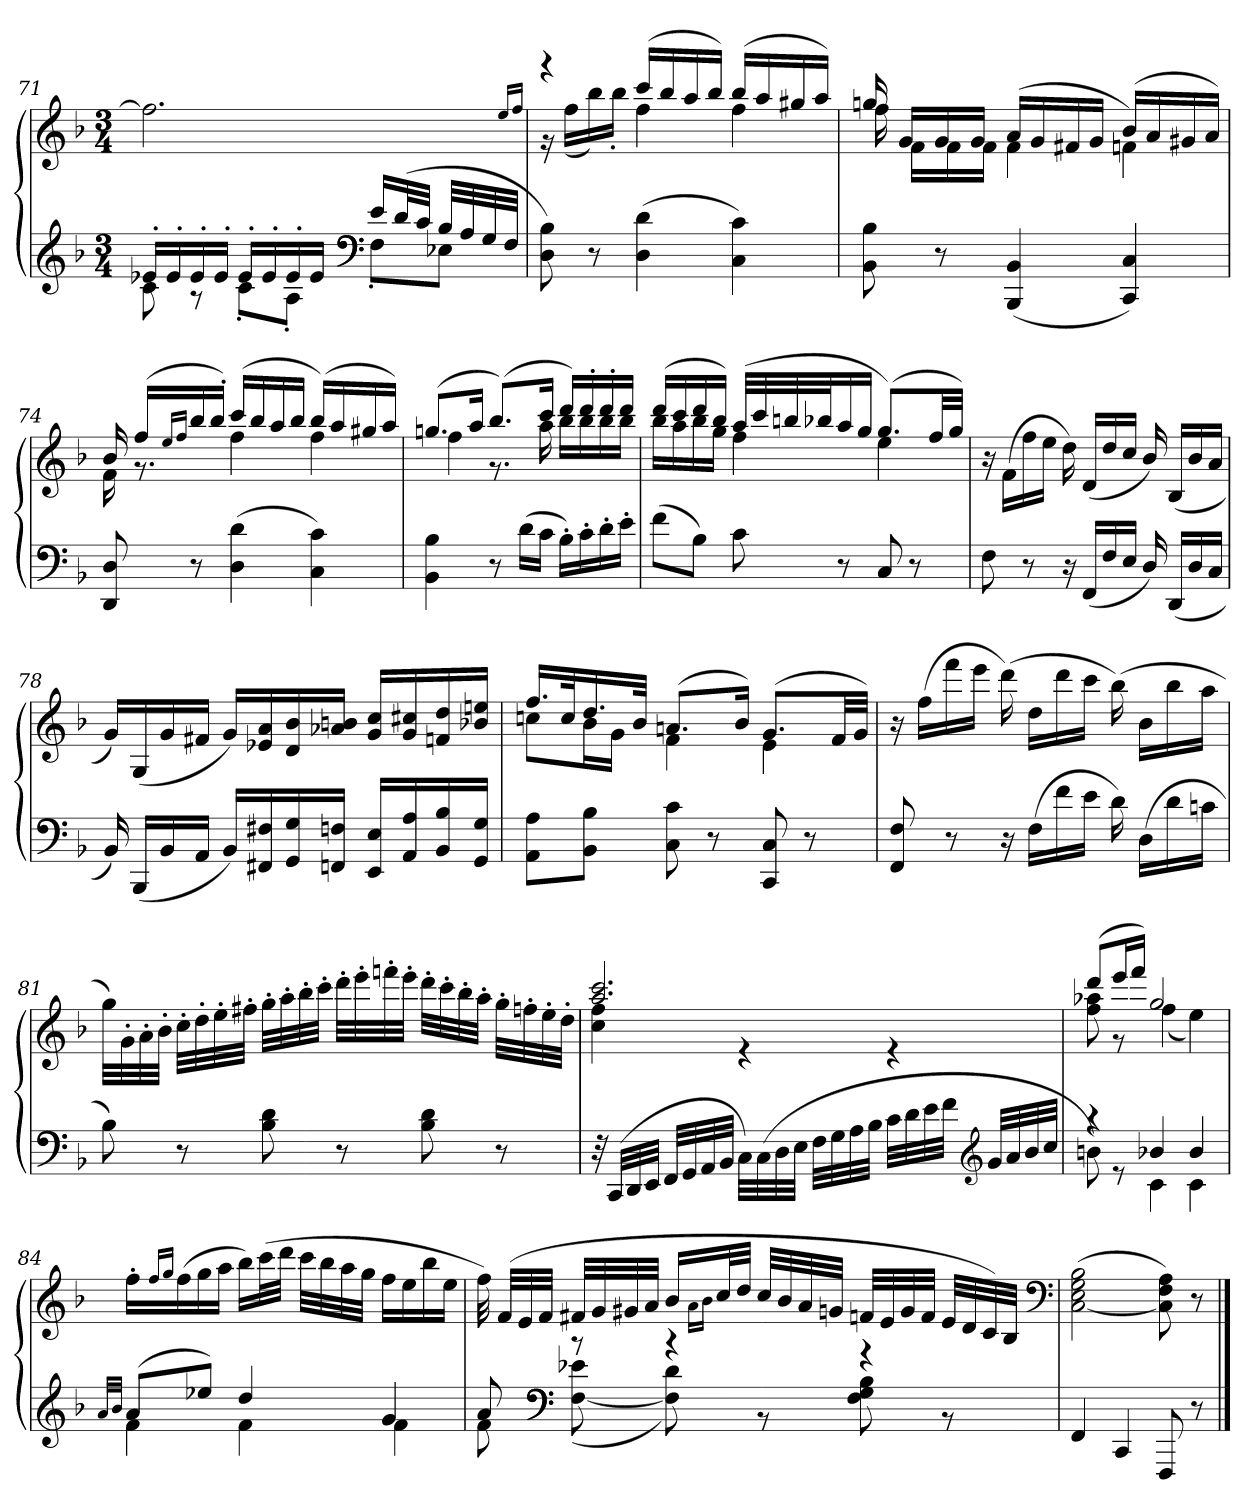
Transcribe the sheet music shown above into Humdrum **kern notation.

**kern	**kern
*part1	*part1
*staff2	*staff1
*clefG2	*clefG2
*k[b-]	*k[b-]
*F:	*F:
*M3/4	*M3/4
=71	=71
*^	*
16e-X'/LL	8c\	2.ff\]
16e-'/	.	.
16e-'/	8r	.
16e-'/JJ	.	.
16e-'/LL	8c'\L	.
16e-'/	.	.
16e-'/	8A'\J	.
16e-/JJ	.	.
*clefF4	*	*
16e-/LL	8F'\L	.
(32d/L	.	.
32c/JJJ	.	.
32B-/LLL	8E-X\J	.
32A/	.	.
32G/	.	.
32F/JJJ	.	.
*v	*v	*
.	16qee/LL
.	16qff/JJ
=72	=72
*	*^
8D\ 8B-\)	4r	16r
.	.	(16ff\LL
8r	.	16bb-\)
.	.	16bb-'\JJ
(4D\ 4d\	(16ccc/LL	4ff\
.	16bb-/	.
.	16aa/	.
.	16bb-/JJ)	.
4C\ 4c\)	(16bb-/LL	4ff\
.	16aa/	.
.	16gg#X/	.
.	16aa/JJ)	.
=73	=73	=73
8BB-\ 8B-\	16ggn/	16ff\
.	16g/LL	16f\LL
8r	16g/	16f\
.	16g/JJ	16f\JJ
(4BBB-/ 4BB-/	(16a/LL	4f\
.	16g/	.
.	16f#X/	.
.	16g/JJ	.
4CC/ 4C/)	(16b-/LL)	4fn\
.	16a/	.
.	16g#X/	.
.	16a/JJ)	.
=74	=74	=74
8DD/ 8D/	16b-/	16f\
.	(16ff/LL	8.r
.	16qee/LL	.
.	16qff/JJ	.
8r	16bb-/	.
.	16bb-'/JJ)	.
(4D\ 4d\	(16ccc/LL	4ff\
.	16bb-/	.
.	16aa/	.
.	16bb-/JJ	.
4C\ 4c\)	(16bb-/LL)	4ff\
.	16aa/	.
.	16gg#X/	.
.	16aa/JJ)	.
=75	=75	=75
4BB-\ 4B-\	(8.ggn/L	4ff\
.	16aa/Jk	.
8r	(8.bb-/L)	8.r
(16d\LL	.	.
16c\JJ	16ccc/Jk	16aa\
16B-'\LL)	16ddd/LL)	16bb-\LL
16c'\	16ddd'/	16bb-\
16d'\	16ddd'/	16bb-\
16e'\JJ	16ddd/JJ	16bb-\JJ
=76	=76	=76
(8f\L	(16ddd/LL	16bb-\LL
.	16ccc/	16aa\
8B-\J)	16ddd/	16bb-\
.	16bb-/JJ)	16gg\JJ
8c\	(32aa/LLL	4ff\
.	32ccc/	.
.	32bbn/	.
.	32bb-X/J	.
8r	16aa/	.
.	16gg/JJ	.
8C/	(8.gg/L)	4ee\
8r	.	.
.	32ff/LL	.
.	32gg/JJJ)	.
*	*v	*v
=77	=77
8F\	16r
.	(16f\LL
8r	16ff\
.	16ee\JJ
16r	16dd\)
(16FF/LL	(16d/LL
16F/	16dd/
16E/JJ	16cc/JJ
16D/)	16b-/)
(16DD/LL	(16B-/LL
16D/	16b-/
16C/JJ	16a/JJ
=78	=78
16BB-/)	16g/LL)
(16BBB-/LL	(16G/
16BB-/	16g/
16AA/JJ	16f#X/JJ
16BB-/LL)	16g/LL)
16FF#X/ 16F#X/	16e-X/ 16a/
16GG/ 16G/	16d/ 16b-/
16FFn/ 16Fn/JJ	16a-X/ 16bn/JJ
16EE/ 16E/LL	16g/ 16cc/LL
16AA/ 16A/	16g/ 16cc#X/
16BB-/ 16B-/	16fn/ 16dd/
16GG/ 16G/JJ	16b-X/ 16een/JJ
=79	=79
*	*^
8AA\ 8A\L	16.ff/LL	8ccn\L
.	32cc/K	.
8BB-\ 8B-\J	16.dd/	16b-\L
.	.	16g\JJ
.	32b-/JJk	.
8C\ 8c\	(8.an/L	4f\
8r	.	.
.	16b-/Jk)	.
8CC/ 8C/	(8.g/L	4e\
8r	.	.
.	32f/LL	.
.	32g/JJJ)	.
*	*v	*v
=80	=80
8FF/ 8F/	16r
.	(16ff\LL
8r	16fff\
.	16eee\JJ
16r	(16ddd\)
(16F\LL	16dd\LL
16f\	16ddd\
16e\JJ	16ccc\JJ
16d\)	(16bb-\)
(16D\LL	16b-\LL
16d\	16bb-\
16cn\JJ	16aa\JJ
=81	=81
8B-\)	32gg\LLL)
.	32g'\
.	32a'\
.	32b-'\JJJ
8r	32cc'\LLL
.	32dd'\
.	32ee'\
.	32ff#X'\JJJ
8B-\ 8d\	32gg'\LLL
.	32aa'\
.	32bb-'\
.	32ccc'\JJJ
8r	32ddd'\LLL
.	32eee'\
.	32fffn'\
.	32eee'\JJJ
8B-\ 8d\	32ddd'\LLL
.	32ccc'\
.	32bb-'\
.	32aa'\JJJ
8r	32gg'\LLL
.	32ffn'\
.	32ee'\
.	32dd'\JJJ
=82	=82
*	*^
32r	2.aa/ 2.ccc/	4cc\ 4ff\
(32CC/LLL	.	.
32DD/	.	.
32EE/JJJ	.	.
32FF/LLL	.	.
32GG/	.	.
32AA/	.	.
32BB-/JJJ	.	.
32C\LLL)	.	4r
(32C\	.	.
32D\	.	.
32E\JJJ	.	.
32F\LLL	.	.
32G\	.	.
32A\	.	.
32B-\JJJ	.	.
32c\LLL	.	4r
32d\	.	.
32e\	.	.
32f\JJJ	.	.
*clefG2	*	*
32g/LLL	.	.
32a/	.	.
32b-/	.	.
32cc/JJJ	.	.
=83	=83	=83
*^	*	*
4r	8bn\)	(8ddd/L	8ff\ 8aa-X\
.	8r	16eee/L	8r
.	.	16fff/JJ)	.
4b-X/	4c\	2gg/	(4ff\
4b-/	4c\	.	4ee\)
*	*	*v	*v
=84	=84	=84
32qa/LLL	.	.
32qb-/JJJ	.	.
(8a/L	4f\	16ff'\LL
.	.	16qff/LL
.	.	16qgg/JJ
.	.	(16ff\
8ee-X/J)	.	16gg\
.	.	16aa\JJ
4dd/	4f\	16bb-\LL)
.	.	(32ccc\L
.	.	32ddd\JJJ
.	.	32ccc\LLL
.	.	32bb-\
.	.	32aa\
.	.	32gg\JJJ
4g/	4f\	16ff\LL
.	.	16ee\
.	.	16bb-\
.	.	16ee\JJ
=85	=85	=85
8a/	8f\	32ff\)
.	.	(32f/LLL
.	.	32e/
.	.	32f/JJJ
*clefF4	*	*
8r	([8F\ 8e-X\	32f#X/LLL
.	.	32g/
.	.	32g#X/
.	.	32a/JJJ
4r	8F]\ 8d\)	16b-/LL
.	.	16qa\LL
.	.	16qb-\JJ
.	.	32cc/L
.	.	32dd/JJJ
.	8r	32cc/LLL
.	.	32b-/
.	.	32a/
.	.	32gn/JJJ
4r	8F\ 8G\ 8B-\	32fn/LLL
.	.	32e/
.	.	32g/
.	.	32f/JJJ
.	8r	32e/LLL
.	.	32d/
.	.	32c/)
.	.	32B-/JJJ
*v	*v	*
*	*clefF4
=86	=86
4FF/	([2C\ 2E\ 2G\ 2B-\
4CC/	.
8FFF/	8C]\ 8F\ 8A\)
8r	8r
==	==
*-	*-
